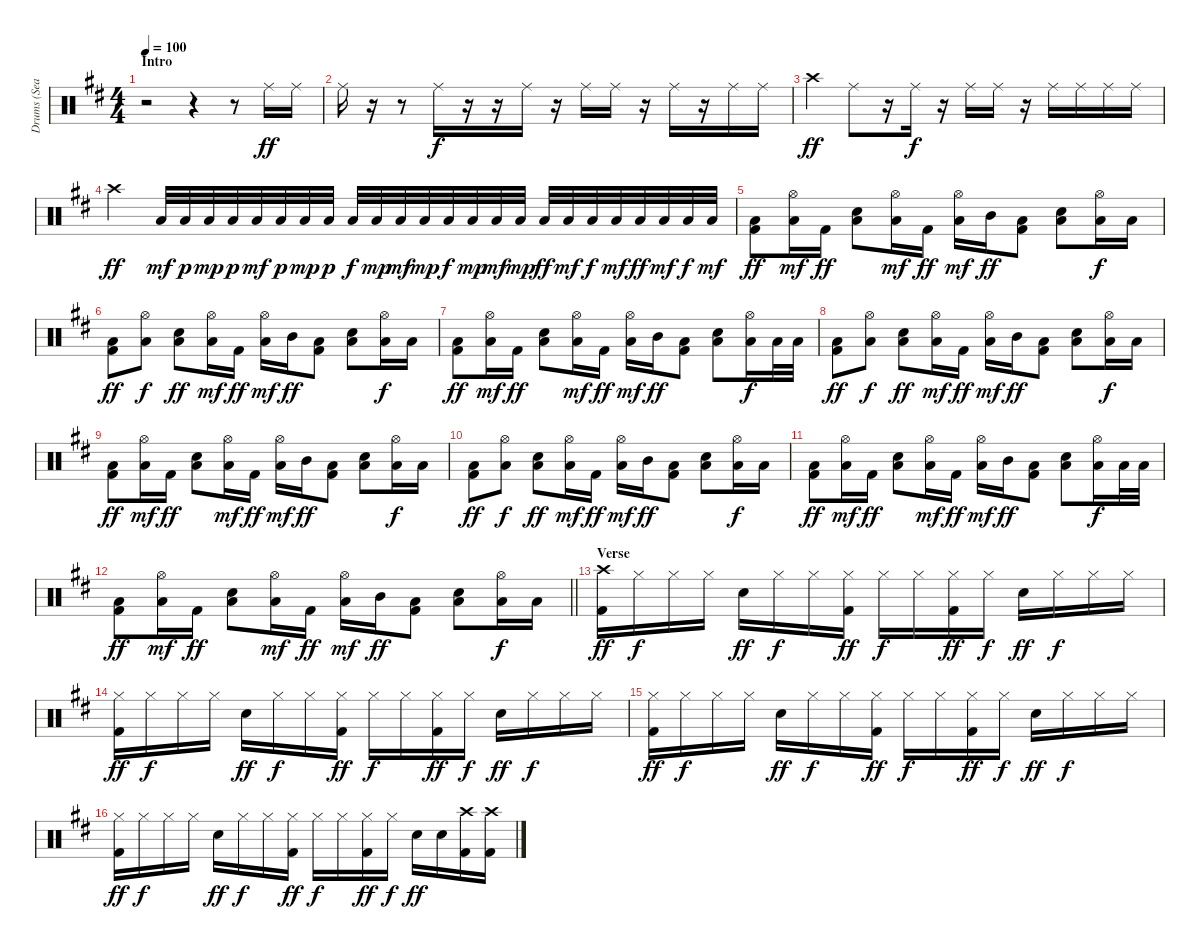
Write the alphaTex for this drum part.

\track ("Drums (Sean)" "Drums (Sea") {instrument percussion}
\staff {score}
\articulation defaults
\ts (4 4)
\section ("" "Intro")
\tempo 100
\clef neutral
\ks bminor
r.2{dy ff} r.4 r.8 "Ride (middle)".16 "Ride (middle)".16 |
"Ride (middle)".16 r.16 r.8 "Ride (middle)".16{dy f} r.16 r.16 "Ride (middle)".16 r.16 "Ride (middle)".16 "Ride (middle)".16 r.16 "Ride (middle)".16 r.16 "Ride (middle)".16 "Ride (middle)".16 |
"Crash high (hit)".4{dy ff} "Ride (middle)".8 r.16 "Ride (middle)".16{dy f} r.16 "Ride (middle)".16 "Ride (middle)".16 r.16 "Ride (middle)".16 "Ride (middle)".16 "Ride (middle)".16 "Ride (middle)".16 |
"Crash high (hit)".4{dy ff} "Low Floor Tom (hit)".32{dy mf} "Low Floor Tom (hit)".32{dy p} "Low Floor Tom (hit)".32{dy mp} "Low Floor Tom (hit)".32{dy p} "Low Floor Tom (hit)".32{dy mf} "Low Floor Tom (hit)".32{dy p} "Low Floor Tom (hit)".32{dy mp} "Low Floor Tom (hit)".32{dy p} "Low Floor Tom (hit)".32{dy f} "Low Floor Tom (hit)".32{dy mp} "Low Floor Tom (hit)".32{dy mf} "Low Floor Tom (hit)".32{dy mp} "Low Floor Tom (hit)".32{dy f} "Low Floor Tom (hit)".32{dy mp} "Low Floor Tom (hit)".32{dy mf} "Low Floor Tom (hit)".32{dy mp} "Low Floor Tom (hit)".32{dy ff} "Low Floor Tom (hit)".32{dy mf} "Low Floor Tom (hit)".32{dy f} "Low Floor Tom (hit)".32{dy mf} "Low Floor Tom (hit)".32{dy ff} "Low Floor Tom (hit)".32{dy mf} "Low Floor Tom (hit)".32{dy f} "Low Floor Tom (hit)".32{dy mf} |
("Low Tom (hit)" "Kick (hit) 2").8{dy ff} ("Hi-Hat (open)" "Low Tom (hit)").16{dy mf} "Kick (hit) 2".16{dy ff} ("Low Tom (hit)" "Snare (hit) 2").8 ("Hi-Hat (open)" "Low Tom (hit)").16{dy mf} "Kick (hit) 2".16{dy ff} ("Hi-Hat (open)" "Low Tom (hit)").16{dy mf} "Mid Tom (hit)".16{dy ff} ("Low Tom (hit)" "Kick (hit) 2").8 ("Low Tom (hit)" "Snare (hit) 2").8 ("Hi-Hat (open)" "Low Tom (hit)").16{dy f} "Low Tom (hit)".16 |
("Low Tom (hit)" "Kick (hit) 2").8{dy ff} ("Hi-Hat (open)" "Low Tom (hit)").8{dy f} ("Low Tom (hit)" "Snare (hit) 2").8{dy ff} ("Hi-Hat (open)" "Low Tom (hit)").16{dy mf} "Kick (hit) 2".16{dy ff} ("Hi-Hat (open)" "Low Tom (hit)").16{dy mf} "Mid Tom (hit)".16{dy ff} ("Low Tom (hit)" "Kick (hit) 2").8 ("Low Tom (hit)" "Snare (hit) 2").8 ("Hi-Hat (open)" "Low Tom (hit)").16{dy f} "Low Tom (hit)".16 |
("Low Tom (hit)" "Kick (hit) 2").8{dy ff} ("Hi-Hat (open)" "Low Tom (hit)").16{dy mf} "Kick (hit) 2".16{dy ff} ("Low Tom (hit)" "Snare (hit) 2").8 ("Hi-Hat (open)" "Low Tom (hit)").16{dy mf} "Kick (hit) 2".16{dy ff} ("Hi-Hat (open)" "Low Tom (hit)").16{dy mf} "Mid Tom (hit)".16{dy ff} ("Low Tom (hit)" "Kick (hit) 2").8 ("Low Tom (hit)" "Snare (hit) 2").8 ("Hi-Hat (open)" "Low Tom (hit)").16{dy f} "Low Tom (hit)".32 "Low Tom (hit)".32 |
("Low Tom (hit)" "Kick (hit) 2").8{dy ff} ("Hi-Hat (open)" "Low Tom (hit)").8{dy f} ("Low Tom (hit)" "Snare (hit) 2").8{dy ff} ("Hi-Hat (open)" "Low Tom (hit)").16{dy mf} "Kick (hit) 2".16{dy ff} ("Hi-Hat (open)" "Low Tom (hit)").16{dy mf} "Mid Tom (hit)".16{dy ff} ("Low Tom (hit)" "Kick (hit) 2").8 ("Low Tom (hit)" "Snare (hit) 2").8 ("Hi-Hat (open)" "Low Tom (hit)").16{dy f} "Low Tom (hit)".16 |
("Low Tom (hit)" "Kick (hit) 2").8{dy ff} ("Hi-Hat (open)" "Low Tom (hit)").16{dy mf} "Kick (hit) 2".16{dy ff} ("Low Tom (hit)" "Snare (hit) 2").8 ("Hi-Hat (open)" "Low Tom (hit)").16{dy mf} "Kick (hit) 2".16{dy ff} ("Hi-Hat (open)" "Low Tom (hit)").16{dy mf} "Mid Tom (hit)".16{dy ff} ("Low Tom (hit)" "Kick (hit) 2").8 ("Low Tom (hit)" "Snare (hit) 2").8 ("Hi-Hat (open)" "Low Tom (hit)").16{dy f} "Low Tom (hit)".16 |
("Low Tom (hit)" "Kick (hit) 2").8{dy ff} ("Hi-Hat (open)" "Low Tom (hit)").8{dy f} ("Low Tom (hit)" "Snare (hit) 2").8{dy ff} ("Hi-Hat (open)" "Low Tom (hit)").16{dy mf} "Kick (hit) 2".16{dy ff} ("Hi-Hat (open)" "Low Tom (hit)").16{dy mf} "Mid Tom (hit)".16{dy ff} ("Low Tom (hit)" "Kick (hit) 2").8 ("Low Tom (hit)" "Snare (hit) 2").8 ("Hi-Hat (open)" "Low Tom (hit)").16{dy f} "Low Tom (hit)".16 |
("Low Tom (hit)" "Kick (hit) 2").8{dy ff} ("Hi-Hat (open)" "Low Tom (hit)").16{dy mf} "Kick (hit) 2".16{dy ff} ("Low Tom (hit)" "Snare (hit) 2").8 ("Hi-Hat (open)" "Low Tom (hit)").16{dy mf} "Kick (hit) 2".16{dy ff} ("Hi-Hat (open)" "Low Tom (hit)").16{dy mf} "Mid Tom (hit)".16{dy ff} ("Low Tom (hit)" "Kick (hit) 2").8 ("Low Tom (hit)" "Snare (hit) 2").8 ("Hi-Hat (open)" "Low Tom (hit)").16{dy f} "Low Tom (hit)".32 "Low Tom (hit)".32 |
\barLineRight lightlight
("Low Tom (hit)" "Kick (hit) 2").8{dy ff} ("Hi-Hat (open)" "Low Tom (hit)").16{dy mf} "Kick (hit) 2".16{dy ff} ("Low Tom (hit)" "Snare (hit) 2").8 ("Hi-Hat (open)" "Low Tom (hit)").16{dy mf} "Kick (hit) 2".16{dy ff} ("Hi-Hat (open)" "Low Tom (hit)").16{dy mf} "Mid Tom (hit)".16{dy ff} ("Low Tom (hit)" "Kick (hit) 2").8 ("Low Tom (hit)" "Snare (hit) 2").8 ("Hi-Hat (open)" "Low Floor Tom (hit)").16{dy f} "Low Floor Tom (hit)".16 |
\section ("" "Verse")
("Crash high (hit)" "Kick (hit) 2").16{dy ff} "Hi-Hat (closed)".16{dy f} "Hi-Hat (closed)".16 "Hi-Hat (closed)".16 "Snare (hit) 2".16{dy ff} "Hi-Hat (closed)".16{dy f} "Hi-Hat (closed)".16 ("Hi-Hat (closed)" "Kick (hit) 2").16{dy ff} "Hi-Hat (closed)".16{dy f} "Hi-Hat (closed)".16 ("Hi-Hat (closed)" "Kick (hit) 2").16{dy ff} "Hi-Hat (closed)".16{dy f} "Snare (hit) 2".16{dy ff} "Hi-Hat (closed)".16{dy f} "Hi-Hat (closed)".16 "Hi-Hat (closed)".16 |
("Hi-Hat (closed)" "Kick (hit) 2").16{dy ff} "Hi-Hat (closed)".16{dy f} "Hi-Hat (closed)".16 "Hi-Hat (closed)".16 "Snare (hit) 2".16{dy ff} "Hi-Hat (closed)".16{dy f} "Hi-Hat (closed)".16 ("Hi-Hat (closed)" "Kick (hit) 2").16{dy ff} "Hi-Hat (closed)".16{dy f} "Hi-Hat (closed)".16 ("Hi-Hat (closed)" "Kick (hit) 2").16{dy ff} "Hi-Hat (closed)".16{dy f} "Snare (hit) 2".16{dy ff} "Hi-Hat (closed)".16{dy f} "Hi-Hat (closed)".16 "Hi-Hat (closed)".16 |
("Hi-Hat (closed)" "Kick (hit) 2").16{dy ff} "Hi-Hat (closed)".16{dy f} "Hi-Hat (closed)".16 "Hi-Hat (closed)".16 "Snare (hit) 2".16{dy ff} "Hi-Hat (closed)".16{dy f} "Hi-Hat (closed)".16 ("Hi-Hat (closed)" "Kick (hit) 2").16{dy ff} "Hi-Hat (closed)".16{dy f} "Hi-Hat (closed)".16 ("Hi-Hat (closed)" "Kick (hit) 2").16{dy ff} "Hi-Hat (closed)".16{dy f} "Snare (hit) 2".16{dy ff} "Hi-Hat (closed)".16{dy f} "Hi-Hat (closed)".16 "Hi-Hat (closed)".16 |
("Hi-Hat (closed)" "Kick (hit) 2").16{dy ff} "Hi-Hat (closed)".16{dy f} "Hi-Hat (closed)".16 "Hi-Hat (closed)".16 "Snare (hit) 2".16{dy ff} "Hi-Hat (closed)".16{dy f} "Hi-Hat (closed)".16 ("Hi-Hat (closed)" "Kick (hit) 2").16{dy ff} "Hi-Hat (closed)".16{dy f} "Hi-Hat (closed)".16 ("Hi-Hat (closed)" "Kick (hit) 2").16{dy ff} "Hi-Hat (closed)".16{dy f} "Snare (hit) 2".16{dy ff} "Snare (hit) 2".16 ("Crash high (hit)" "Kick (hit) 2").16 ("Crash high (hit)" "Kick (hit) 2").16
